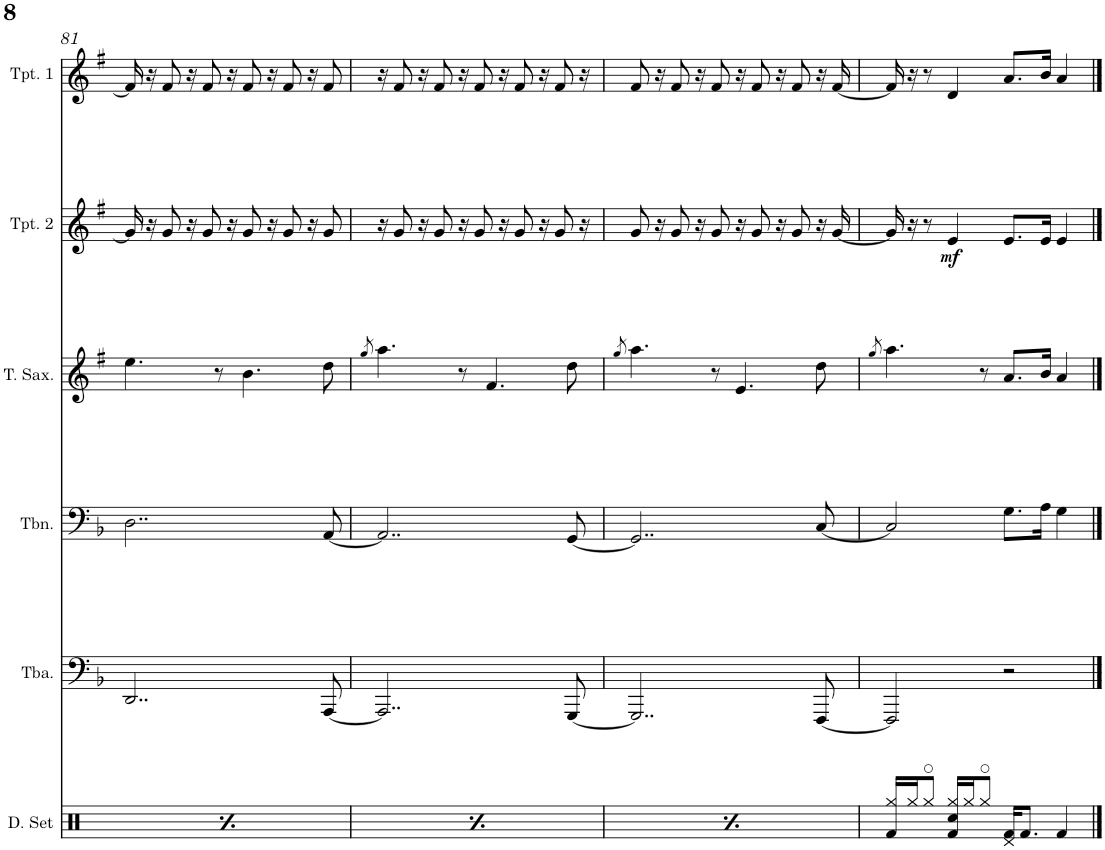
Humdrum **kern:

**kern	**kern	**kern	**kern	**dynam	**kern
*part5	*part4	*part3	*part2	*part2	*part1
*staff5	*staff4	*staff3	*staff2	*staff2	*staff1
*I"Tuba	*I"Trombone	*I"Tenor Saxophone	*I"Trumpet 2	*	*I"Trumpet 1
*I'Tba.	*I'Tbn.	*I'T. Sax.	*I'Tpt. 2	*	*I'Tpt. 1
!!LO:PB:g=z
*clefF4	*clefF4	*clefG2	*clefG2	*	*clefG2
*	*	*Trd8c14	*Trd1c2	*	*Trd1c2
*k[b-]	*k[b-]	*k[f#]	*k[f#]	*	*k[f#]
*M4/4	*M4/4	*M4/4	*M4/4	*	*M4/4
=81	=81	=81	=81	=81	=81
2..DD/	2..D\	4.ee\	16g/]	.	16f#/]
.	.	.	16r	.	16r
.	.	.	8g/	.	8f#/
.	.	.	16r	.	16r
.	.	.	8g/	.	8f#/
.	.	8r	.	.	.
.	.	.	16r	.	16r
.	.	4.b\	8g/	.	8f#/
.	.	.	16r	.	16r
.	.	.	8g/	.	8f#/
.	.	.	16r	.	16r
[8AAA/	[8AA/	8dd\	8g/	.	8f#/
=82	=82	=82	=82	=82	=82
.	.	8qgg/	.	.	.
2..AAA/]	2..AA/]	4.aa\	16r	.	16r
.	.	.	8g/	.	8f#/
.	.	.	16r	.	16r
.	.	.	8g/	.	8f#/
.	.	8r	16r	.	16r
.	.	.	8g/	.	8f#/
.	.	4.f#/	.	.	.
.	.	.	16r	.	16r
.	.	.	8g/	.	8f#/
.	.	.	16r	.	16r
.	.	.	8g/	.	8f#/
[8GGG/	[8GG/	8dd\	.	.	.
.	.	.	16r	.	16r
=83	=83	=83	=83	=83	=83
.	.	8qgg/	.	.	.
2..GGG/]	2..GG/]	4.aa\	8g/	.	8f#/
.	.	.	16r	.	16r
.	.	.	8g/	.	8f#/
.	.	.	16r	.	16r
.	.	8r	8g/	.	8f#/
.	.	4.e/	16r	.	16r
.	.	.	8g/	.	8f#/
.	.	.	16r	.	16r
.	.	.	8g/	.	8f#/
[8FFF/	[8C/	8dd\	16r	.	16r
.	.	.	[16g/	.	[16f#/
=84	=84	=84	=84	=84	=84
.	.	8qgg/	.	.	.
2FFF/]	2C/]	4.aa\	16g/]	.	16f#/]
.	.	.	16r	.	16r
.	.	.	8r	.	8r
!	!	!	!	!LO:DY:b	!
.	.	.	4e/	mf	4d/
.	.	8r	.	.	.
2r	8.G\L	8.a/L	8.e/L	.	8.a/L
.	16A\Jk	16b/Jk	16e/Jk	.	16b/Jk
.	4G\	4a/	4e/	.	4a/
==	==	==	==	==	==
*-	*-	*-	*-	*-	*-
